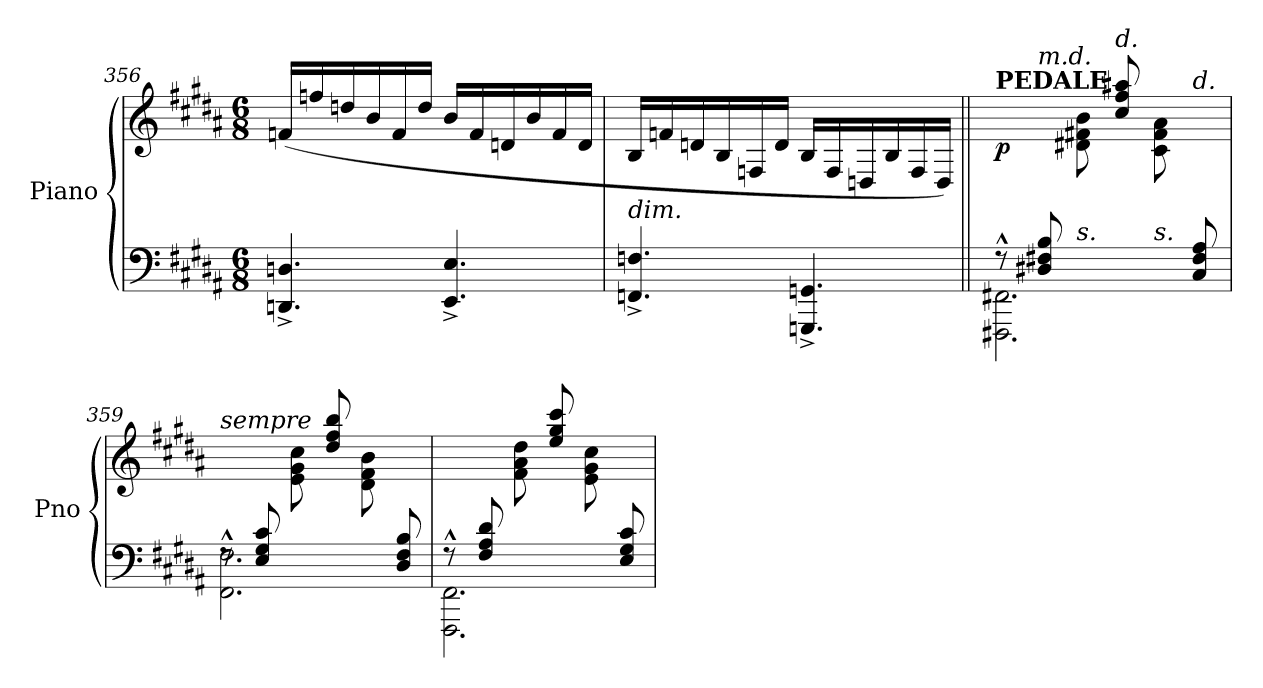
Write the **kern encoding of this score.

**kern	**kern	**dynam
*part1	*part1	*part1
*staff2	*staff1	*staff1/2
*I"Piano	*	*
*I'Pno	*	*
!!LO:LB:g=z
*clefF4	*clefG2	*
*k[f#c#g#d#a#]	*k[f#c#g#d#a#]	*
*M6/8	*M6/8	*
=356	=356	=356
4.DDn/^ 4.Dn/^	(16fn/LL	.
.	16ffn/	.
.	16ddn/	.
.	16b/	.
.	16f/	.
.	16dd/JJ	.
4.EE/^ 4.E/^	16b/LL	.
.	16f/	.
.	16dn/	.
.	16b/	.
.	16f/	.
.	16d/JJ	.
=357	=357	=357
!LO:TX:a:i:t=dim.	!	!
4.FFn/^ 4.Fn/^	16B/LL	.
.	16fn/	.
.	16dn/	.
.	16B/	.
.	16Fn/	.
.	16d/JJ	.
4.GGGn/^ 4.GGn/^	16B/LL	.
.	16F/	.
.	16Dn/	.
.	16B/	.
.	16F/	.
.	16D/JJ)	.
=358||	=358||	=358||
*^	*^	*
*	*^	*	*	*
!	!	!	!LO:TX:a:B:t=PEDALE	!	!
!	!	!	!	!	!LO:DY:b
8ryy	8rF	2.FFF#X\^^ 2.FF#X\^^	8ryy	4ryy	p
!	!	!	!LO:TX:a:i:t=m.d.	!	!
8D#X/ 8F#X/ 8B/	8ryy	.	8ryy	.	.
!LO:TX:a:i:t=s.	!	!	!	!	!
4.ryy	8ryy	.	8ryy	8d#X\ 8f#X\ 8b\	.
!	!	!	!LO:TX:a:i:t=d.	!	!
.	8ryy	.	8cc#/ 8ff#/ 8aa#X/	8ryy	.
!	!LO:TX:a:i:t=s.	!	!	!	!
.	8ryy	.	8ryy	8c#\ 8f#\ 8a#\	.
!	!	!	!LO:TX:a:i:t=d.	!	!
8C#/ 8F#/ 8A#/	8ryy	.	8ryy	8ryy	.
=359	=359	=359	=359	=359	=359
!	!	!	!LO:TX:a:i:t=sempre	!	!
8ryy	8rF	2.FF#\^^ 2.F#\^^	8ryy	4ryy	.
8E/ 8G#/ 8c#/	8ryy	.	8ryy	.	.
4.ryy	8ryy	.	8ryy	8e\ 8g#\ 8cc#\	.
.	8ryy	.	8dd#/ 8ff#/ 8bb/	8ryy	.
.	8ryy	.	8ryy	8d#\ 8f#\ 8b\	.
8D#/ 8F#/ 8B/	8ryy	.	8ryy	8ryy	.
!!LO:LB:g=z	!!
=360	=360	=360	=360	=360	=360
8ryy	8rF	2.FFF#\^^ 2.FF#\^^	8ryy	4ryy	.
8F#/ 8A#/ 8d#/	8ryy	.	8ryy	.	.
4.ryy	8ryy	.	8ryy	8f#\ 8a#\ 8dd#\	.
.	8ryy	.	8ee/ 8gg#/ 8ccc#/	8ryy	.
.	8ryy	.	8ryy	8e\ 8g#\ 8cc#\	.
8E/ 8G#/ 8c#/	8ryy	.	8ryy	8ryy	.
*v	*v	*v	*	*	*
*	*v	*v	*
=	=	=
*-	*-	*-
